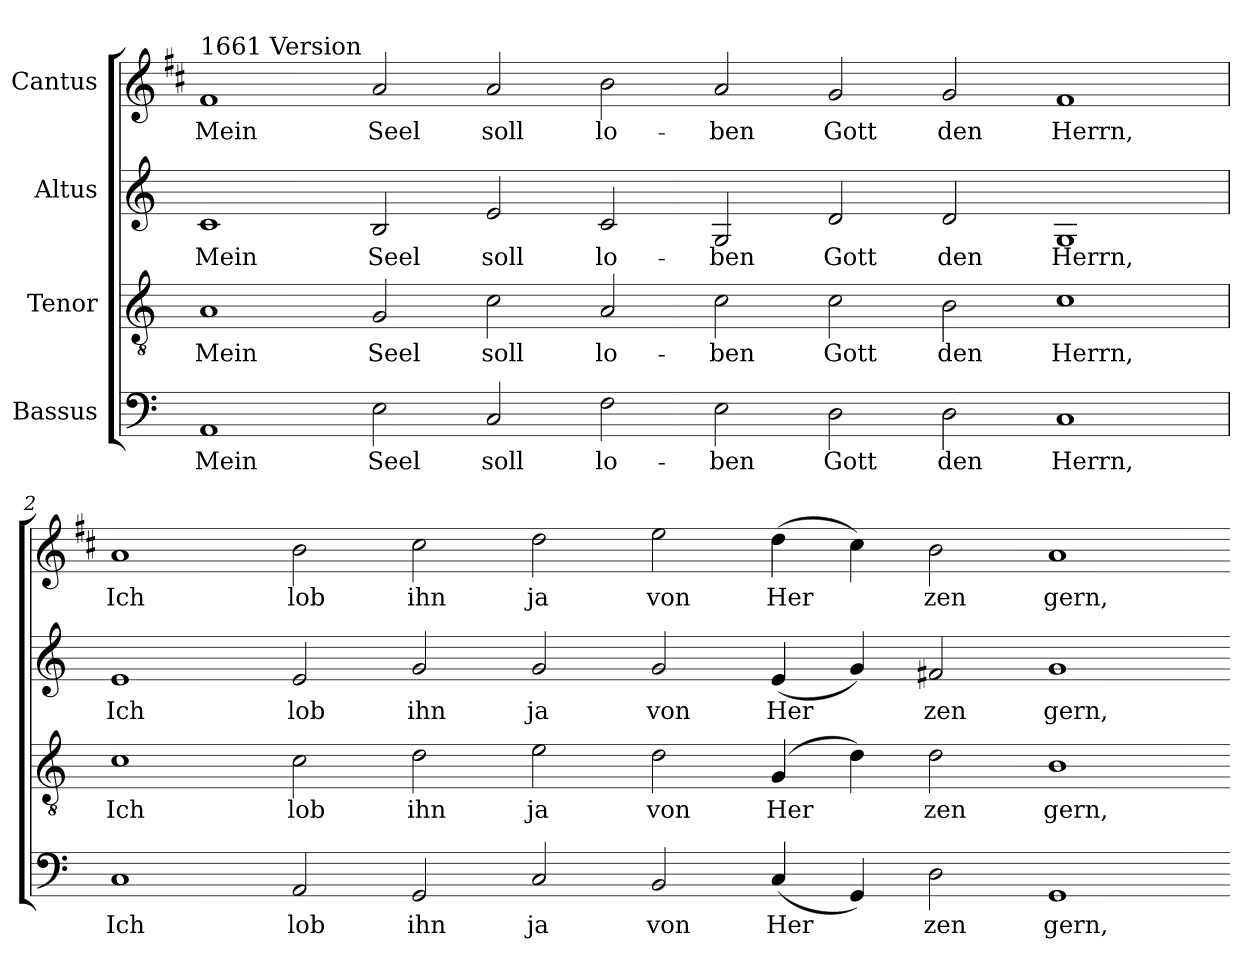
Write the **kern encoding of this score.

**kern	**text	**kern	**text	**kern	**text	**kern	**text
*part4	*part4	*part3	*part3	*part2	*part2	*part1	*part1
*staff4	*staff4	*staff3	*staff3	*staff2	*staff2	*staff1	*staff1
*I"Bassus	*	*I"Tenor	*	*I"Altus	*	*I"Cantus	*
*clefF4	*	*clefGv2	*	*clefG2	*	*clefG2	*
*	*	*	*	*	*	*ITrd1c2	*
*k[]	*	*k[]	*	*k[]	*	*k[]	*
*C:	*	*C:	*	*C:	*	*C:	*
=1	=1	=1	=1	=1	=1	=1	=1
!	!	!	!	!	!	!LO:TX:a:t=1661 Version	!
!	!LO:LY:b	!	!LO:LY:b	!	!LO:LY:b	!	!LO:LY:b
1AA	Mein	1A	Mein	1c	Mein	1e	Mein
!	!LO:LY:b	!	!LO:LY:b	!	!LO:LY:b	!	!LO:LY:b
2E	Seel	2G	Seel	2B	Seel	2g	Seel
!	!LO:LY:b	!	!LO:LY:b	!	!LO:LY:b	!	!LO:LY:b
2C	soll	2c	soll	2e	soll	2g	soll
!	!LO:LY:b	!	!LO:LY:b	!	!LO:LY:b	!	!LO:LY:b
2F	lo-	2A	lo-	2c	lo-	2a	lo-
!	!LO:LY:b	!	!LO:LY:b	!	!LO:LY:b	!	!LO:LY:b
2E	-ben	2c	-ben	2G	-ben	2g	-ben
!	!LO:LY:b	!	!LO:LY:b	!	!LO:LY:b	!	!LO:LY:b
2D	Gott	2c	Gott	2d	Gott	2f	Gott
!	!LO:LY:b	!	!LO:LY:b	!	!LO:LY:b	!	!LO:LY:b
2D	den	2B	den	2d	den	2f	den
!	!LO:LY:b	!	!LO:LY:b	!	!LO:LY:b	!	!LO:LY:b
1C	Herrn,	1c	Herrn,	1G	Herrn,	1e	Herrn,
=2	=2	=2	=2	=2	=2	=2	=2
!	!LO:LY:b	!	!LO:LY:b	!	!LO:LY:b	!	!LO:LY:b
1C	Ich	1c	Ich	1e	Ich	1g	Ich
!	!LO:LY:b	!	!LO:LY:b	!	!LO:LY:b	!	!LO:LY:b
2AA	lob	2c	lob	2e	lob	2a	lob
!	!LO:LY:b	!	!LO:LY:b	!	!LO:LY:b	!	!LO:LY:b
2GG	ihn	2d	ihn	2g	ihn	2b	ihn
!	!LO:LY:b	!	!LO:LY:b	!	!LO:LY:b	!	!LO:LY:b
2C	ja	2e	ja	2g	ja	2cc	ja
!	!LO:LY:b	!	!LO:LY:b	!	!LO:LY:b	!	!LO:LY:b
2BB	von	2d	von	2g	von	2dd	von
!	!LO:LY:b	!	!LO:LY:b	!	!LO:LY:b	!	!LO:LY:b
(<4C	Her	(>4G	Her	(<4e	Her	(>4cc	Her
4GG)	.	4d)	.	4g)	.	4b)	.
!	!LO:LY:b	!	!LO:LY:b	!	!LO:LY:b	!	!LO:LY:b
2D	zen	2d	zen	2f#X	zen	2a	zen
!	!LO:LY:b	!	!LO:LY:b	!	!LO:LY:b	!	!LO:LY:b
1GG	gern,	1B	gern,	1g	gern,	1g	gern,
=-	=-	=-	=-	=-	=-	=-	=-
*-	*-	*-	*-	*-	*-	*-	*-
